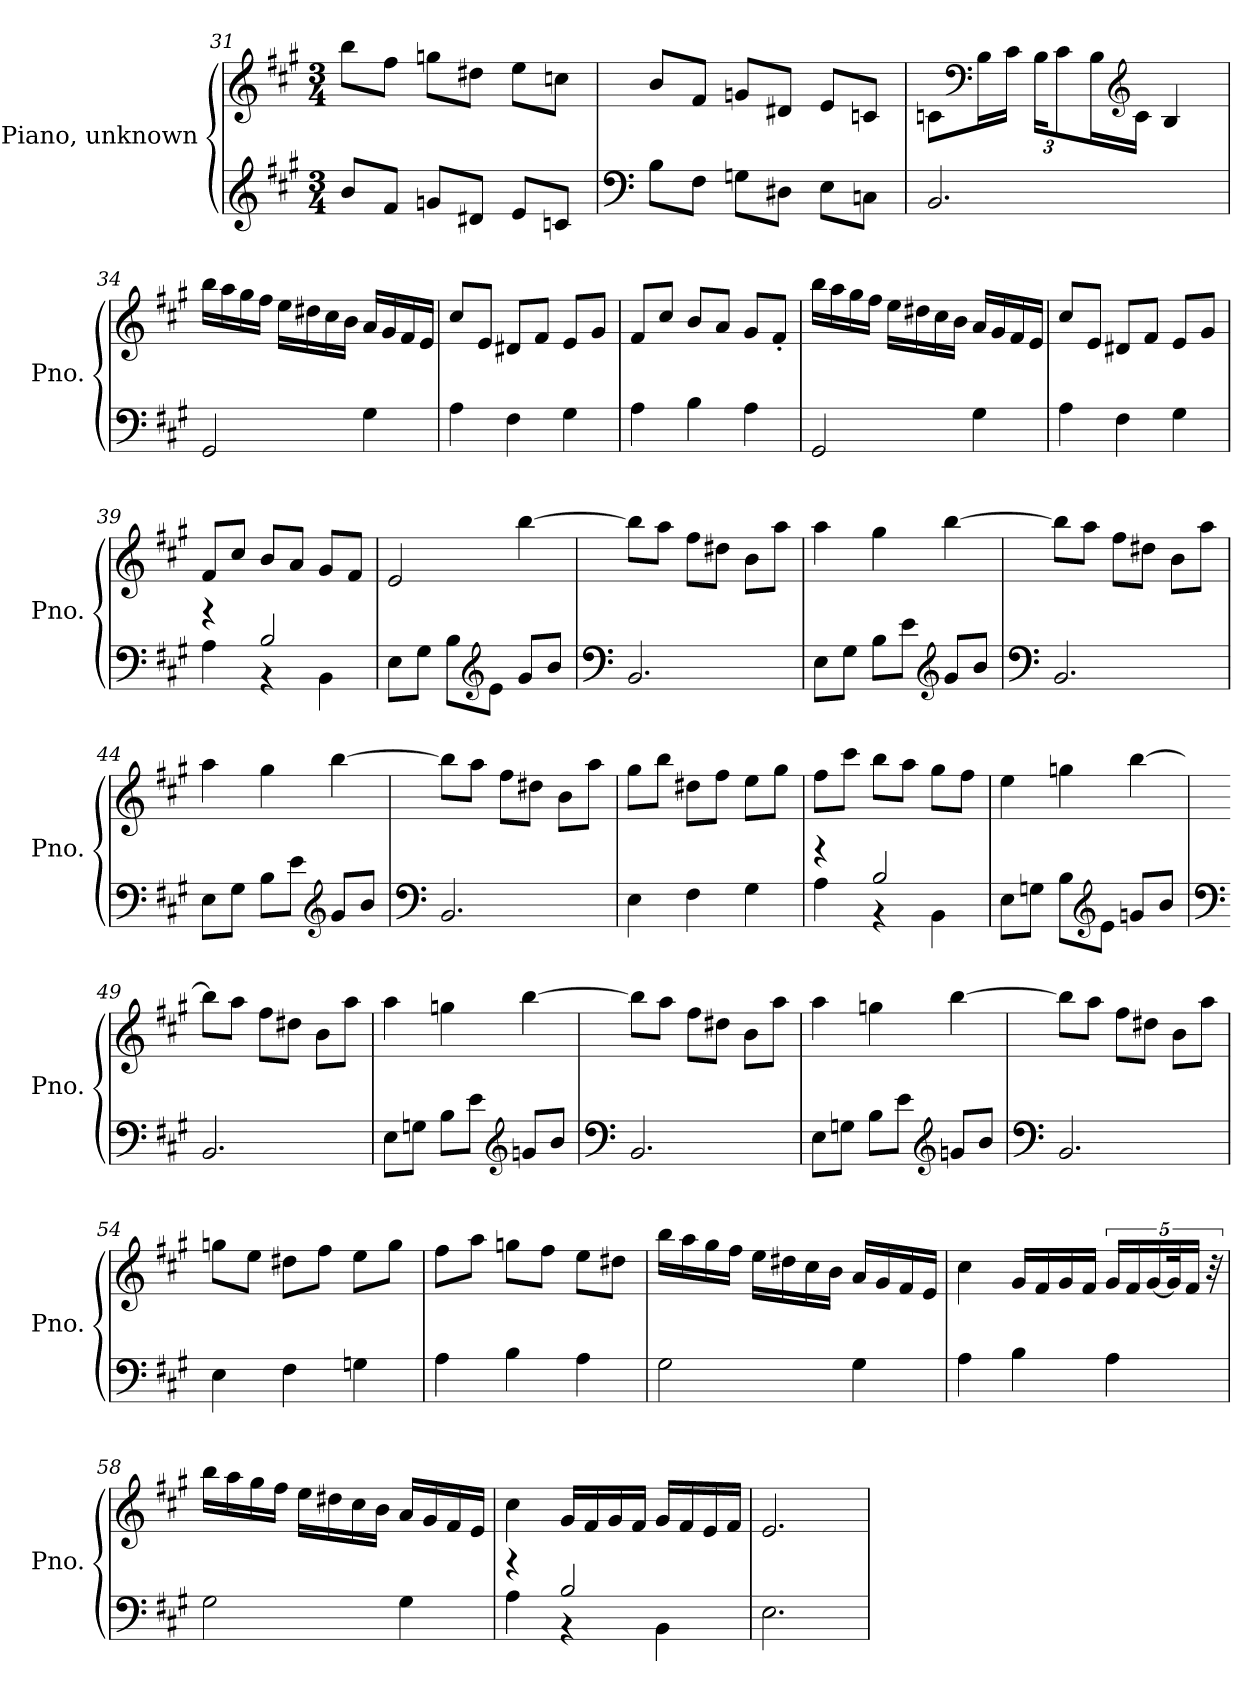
**kern	**kern
*part1	*part1
*staff2	*staff1
*I"Piano, unknown	*
*I'Pno.	*
!!LO:PB:g=z
*clefG2	*clefG2
*k[f#c#g#]	*k[f#c#g#]
*M3/4	*M3/4
=31	=31
8b/L	8bb\L
8f#/J	8ff#\J
8gn/L	8ggn\L
8d#X/J	8dd#X\J
8e/L	8ee\L
8cn/J	8ccn\J
=32	=32
*clefF4	*
8B\L	8b/L
8F#\J	8f#/J
8Gn\L	8gn/L
8D#X\J	8d#X/J
8E\L	8e/L
8Cn\J	8cn/J
=33	=33
2.BB/	8cn\L
*	*clefF4
.	16B\L
.	16c\JJ
*	*Xbrackettup
.	24B\KL
.	12c\
.	16B\L
*	*clefG2
.	16c\JJ
.	4B/
!!LO:LB:g=z
=34	=34
2GG#/	16bb\LL
.	16aa\
.	16gg#\
.	16ff#\JJ
.	16ee\LL
.	16dd#X\
.	16cc#\
.	16b\JJ
4G#\	16a/LL
.	16g#/
.	16f#/
.	16e/JJ
=35	=35
4A\	8cc#/L
.	8e/J
4F#\	8d#X/L
.	8f#/J
4G#\	8e/L
.	8g#/J
=36	=36
4A\	8f#/L
.	8cc#/J
4B\	8b/L
.	8a/J
4A\	8g#/L
.	8f#'/J
=37	=37
2GG#/	16bb\LL
.	16aa\
.	16gg#\
.	16ff#\JJ
.	16ee\LL
.	16dd#X\
.	16cc#\
.	16b\JJ
4G#\	16a/LL
.	16g#/
.	16f#/
.	16e/JJ
!!LO:LB:g=z
=38	=38
4A\	8cc#/L
.	8e/J
4F#\	8d#X/L
.	8f#/J
4G#\	8e/L
.	8g#/J
=39	=39
*^	*
4r	4A\	8f#/L
.	.	8cc#/J
2B/	4r	8b/L
.	.	8a/J
.	4BB\	8g#/L
.	.	8f#/J
*v	*v	*
=40	=40
8E\L	2e/
8G#\J	.
8B\L	.
*clefG2	*
8e\J	.
8g#/L	[4bb\
8b/J	.
=41	=41
*clefF4	*
2.BB/	8bb\L]
.	8aa\J
.	8ff#\L
.	8dd#X\J
.	8b\L
.	8aa\J
=42	=42
8E\L	4aa\
8G#\J	.
8B\L	4gg#\
8e\J	.
*clefG2	*
8g#/L	[4bb\
8b/J	.
!!LO:LB:g=z
=43	=43
*clefF4	*
2.BB/	8bb\L]
.	8aa\J
.	8ff#\L
.	8dd#X\J
.	8b\L
.	8aa\J
=44	=44
8E\L	4aa\
8G#\J	.
8B\L	4gg#\
8e\J	.
*clefG2	*
8g#/L	[4bb\
8b/J	.
=45	=45
*clefF4	*
2.BB/	8bb\L]
.	8aa\J
.	8ff#\L
.	8dd#X\J
.	8b\L
.	8aa\J
=46	=46
4E\	8gg#\L
.	8bb\J
4F#\	8dd#X\L
.	8ff#\J
4G#\	8ee\L
.	8gg#\J
=47	=47
*^	*
4r	4A\	8ff#\L
.	.	8ccc#\J
2B/	4r	8bb\L
.	.	8aa\J
.	4BB\	8gg#\L
.	.	8ff#\J
*v	*v	*
!!LO:LB:g=z
=48	=48
8E\L	4ee\
8Gn\J	.
8B\L	4ggn\
*clefG2	*
8e\J	.
8gn/L	[4bb\
8b/J	.
=49	=49
*clefF4	*
2.BB/	8bb\L]
.	8aa\J
.	8ff#\L
.	8dd#X\J
.	8b\L
.	8aa\J
=50	=50
8E\L	4aa\
8Gn\J	.
8B\L	4ggn\
8e\J	.
*clefG2	*
8gn/L	[4bb\
8b/J	.
=51	=51
*clefF4	*
2.BB/	8bb\L]
.	8aa\J
.	8ff#\L
.	8dd#X\J
.	8b\L
.	8aa\J
!!LO:LB:g=z
=52	=52
8E\L	4aa\
8Gn\J	.
8B\L	4ggn\
8e\J	.
*clefG2	*
8gn/L	[4bb\
8b/J	.
=53	=53
*clefF4	*
2.BB/	8bb\L]
.	8aa\J
.	8ff#\L
.	8dd#X\J
.	8b\L
.	8aa\J
=54	=54
4E\	8ggn\L
.	8ee\J
4F#\	8dd#X\L
.	8ff#\J
4Gn\	8ee\L
.	8gg\J
=55	=55
4A\	8ff#\L
.	8aa\J
4B\	8ggn\L
.	8ff#\J
4A\	8ee\L
.	8dd#X\J
!!LO:PB:g=z
=56	=56
2G#\	16bb\LL
.	16aa\
.	16gg#\
.	16ff#\JJ
.	16ee\LL
.	16dd#X\
.	16cc#\
.	16b\JJ
4G#\	16a/LL
.	16g#/
.	16f#/
.	16e/JJ
=57	=57
4A\	4cc#\
4B\	16g#/LL
.	16f#/
.	16g#/
.	16f#/JJ
*	*brackettup
4A\	20g#/LL
.	20f#/
.	[20g#/
.	40g#/K]
.	20f#/JJ
.	40r
=58	=58
2G#\	16bb\LL
.	16aa\
.	16gg#\
.	16ff#\JJ
.	16ee\LL
.	16dd#X\
.	16cc#\
.	16b\JJ
4G#\	16a/LL
.	16g#/
.	16f#/
.	16e/JJ
!!LO:LB:g=z
=59	=59
*^	*
4r	4A\	4cc#\
2B/	4r	16g#/LL
.	.	16f#/
.	.	16g#/
.	.	16f#/JJ
.	4BB\	16g#/LL
.	.	16f#/
.	.	16e/
.	.	16f#/JJ
*v	*v	*
=60	=60
2.E\	2.e/
=	=
*-	*-
